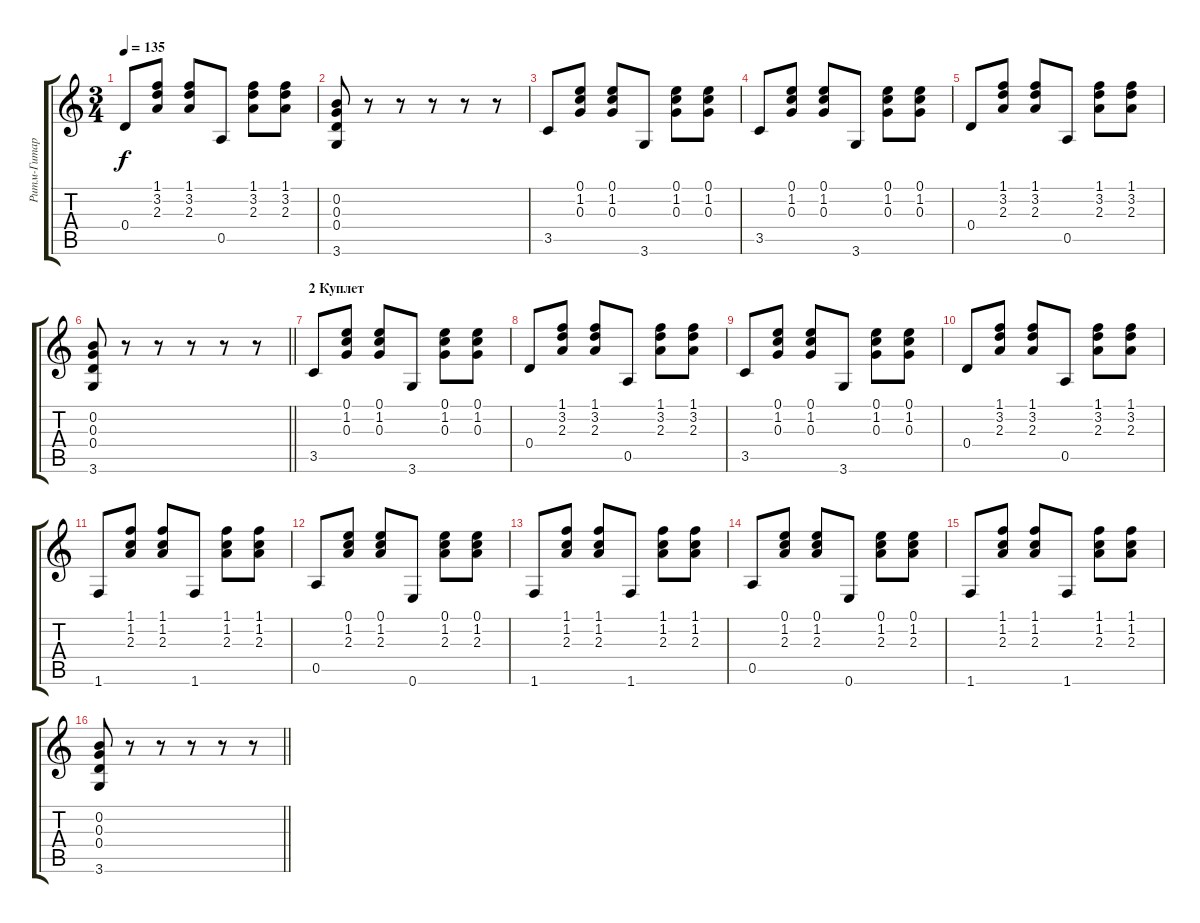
\track ("Ритм-Гитара (Перебор)" "Ритм-Гитар") {instrument acousticguitarnylon}
\staff {score tabs}
\tuning (E4 B3 G3 D3 A2 E2) {hide}
\ts (3 4)
\tempo 135
\clef g2
\ks c
0.4.8{dy f} (1.1 3.2 2.3).8 (1.1 3.2 2.3).8 0.5.8 (1.1 3.2 2.3).8 (1.1 3.2 2.3).8 |
(0.2 0.3 0.4 3.6).8 r.8 r.8 r.8 r.8 r.8 |
3.5.8 (0.1 1.2 0.3).8 (0.1 1.2 0.3).8 3.6.8 (0.1 1.2 0.3).8 (0.1 1.2 0.3).8 |
3.5.8 (0.1 1.2 0.3).8 (0.1 1.2 0.3).8 3.6.8 (0.1 1.2 0.3).8 (0.1 1.2 0.3).8 |
0.4.8 (1.1 3.2 2.3).8 (1.1 3.2 2.3).8 0.5.8 (1.1 3.2 2.3).8 (1.1 3.2 2.3).8 |
\barLineRight lightlight
(0.2 0.3 0.4 3.6).8 r.8 r.8 r.8 r.8 r.8 |
\section ("" "2 Куплет")
3.5.8 (0.1 1.2 0.3).8 (0.1 1.2 0.3).8 3.6.8 (0.1 1.2 0.3).8 (0.1 1.2 0.3).8 |
0.4.8 (1.1 3.2 2.3).8 (1.1 3.2 2.3).8 0.5.8 (1.1 3.2 2.3).8 (1.1 3.2 2.3).8 |
3.5.8 (0.1 1.2 0.3).8 (0.1 1.2 0.3).8 3.6.8 (0.1 1.2 0.3).8 (0.1 1.2 0.3).8 |
0.4.8 (1.1 3.2 2.3).8 (1.1 3.2 2.3).8 0.5.8 (1.1 3.2 2.3).8 (1.1 3.2 2.3).8 |
1.6.8 (1.1 1.2 2.3).8 (1.1 1.2 2.3).8 1.6.8 (1.1 1.2 2.3).8 (1.1 1.2 2.3).8 |
0.5.8 (0.1 1.2 2.3).8 (0.1 1.2 2.3).8 0.6.8 (0.1 1.2 2.3).8 (0.1 1.2 2.3).8 |
1.6.8 (1.1 1.2 2.3).8 (1.1 1.2 2.3).8 1.6.8 (1.1 1.2 2.3).8 (1.1 1.2 2.3).8 |
0.5.8 (0.1 1.2 2.3).8 (0.1 1.2 2.3).8 0.6.8 (0.1 1.2 2.3).8 (0.1 1.2 2.3).8 |
1.6.8 (1.1 1.2 2.3).8 (1.1 1.2 2.3).8 1.6.8 (1.1 1.2 2.3).8 (1.1 1.2 2.3).8 |
\barLineRight lightlight
(0.2 0.3 0.4 3.6).8 r.8 r.8 r.8 r.8 r.8
